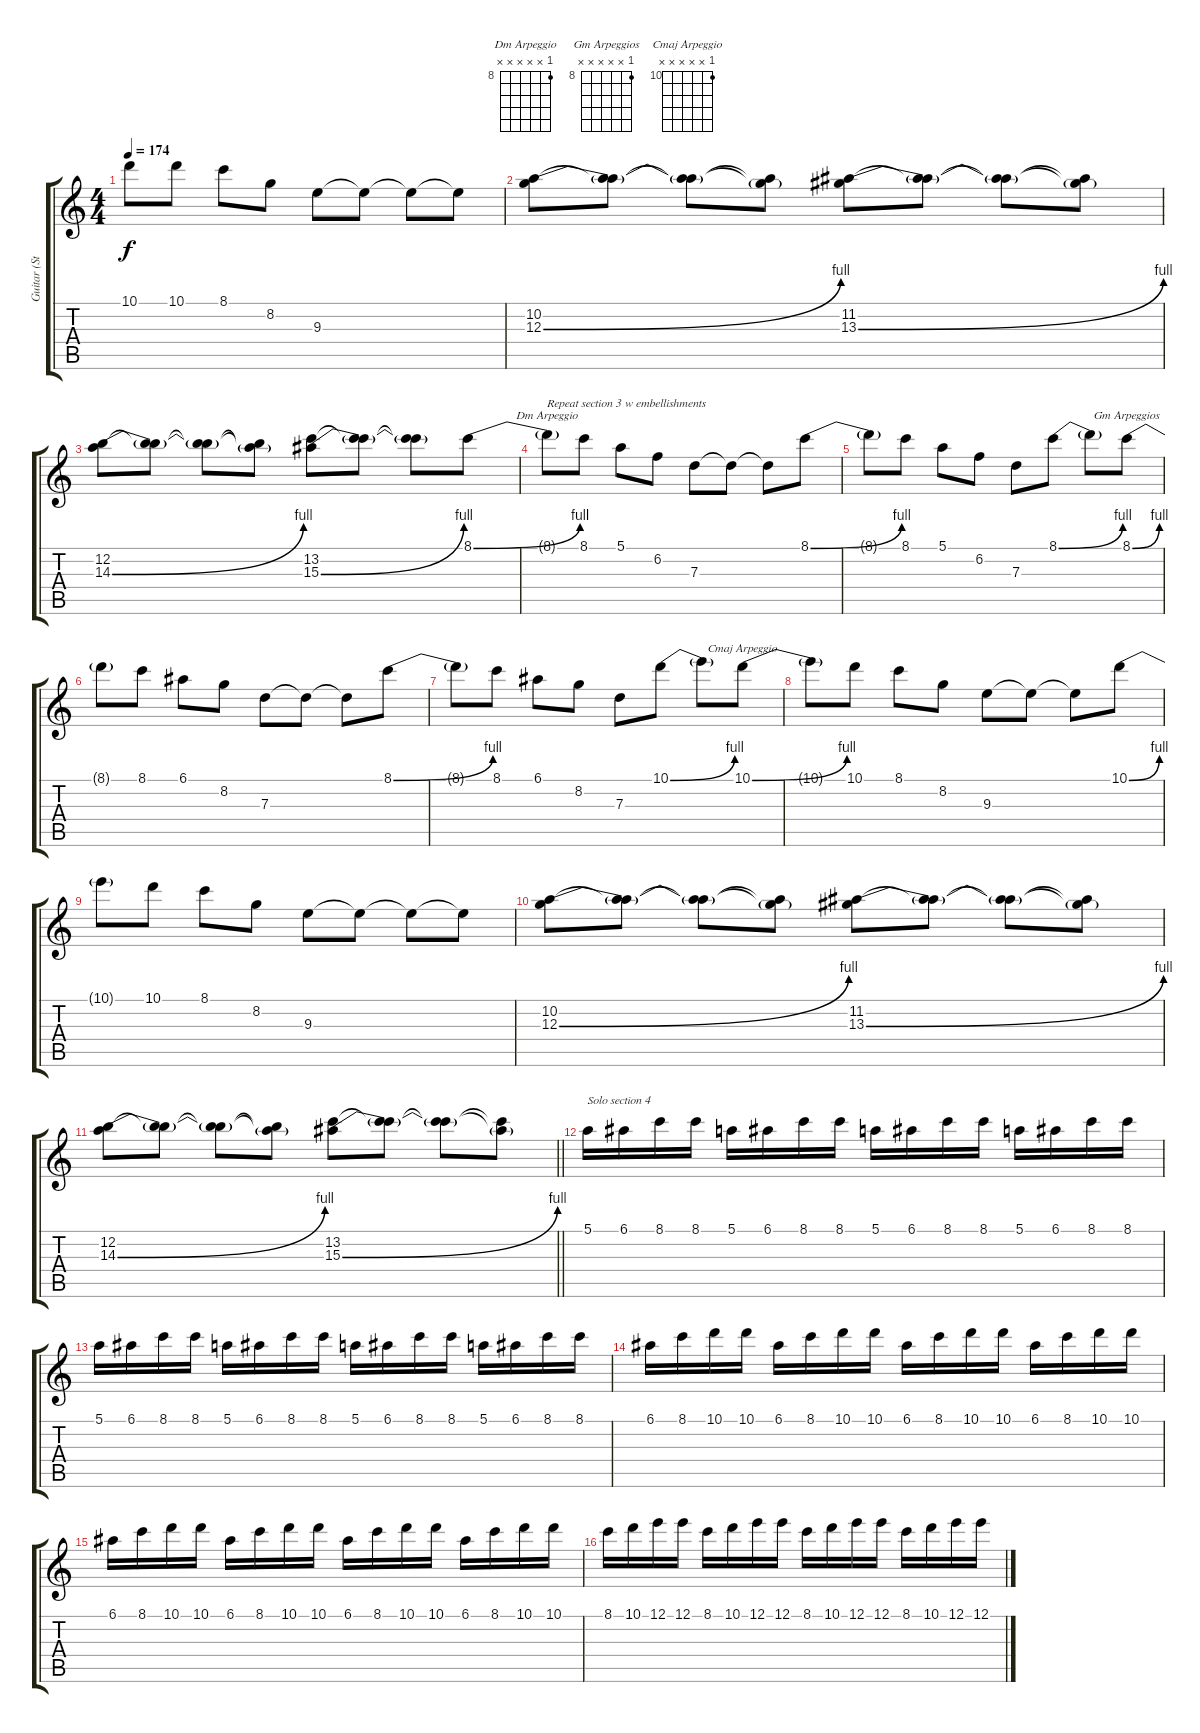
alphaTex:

\track ("Guitar (Steve Morse)" "Guitar (St") {instrument overdrivenguitar}
\staff {score tabs}
\tuning (E4 B3 G3 D3 A2 E2) {hide}
\chord ("Dm Arpeggio" 8 x x x x x) {firstfret 8}
\chord ("Gm Arpeggios" 8 x x x x x) {firstfret 8}
\chord ("Cmaj Arpeggio" 10 x x x x x) {firstfret 10}
\ts (4 4)
\tempo 174
\clef g2
\ks c
10.1{t}.8{dy f} 10.1.8 8.1.8 8.2.8 9.3.8 9.3{t}.8 9.3{t}.8 9.3{t}.8 |
(10.2 12.3{be (bend 0 0 60 4)}).8 (10.2{t} 12.3{t}).8 (10.2{t} 12.3{t}).8 (10.2{t} 12.3{t}).8 (11.2 13.3{be (bend 0 0 60 4)}).8 (11.2{t} 13.3{t}).8 (11.2{t} 13.3{t}).8 (11.2{t} 13.3{t}).8 |
(12.2 14.3{be (bend 0 0 60 4)}).8 (12.2{t} 14.3{t}).8 (12.2{t} 14.3{t}).8 (12.2{t} 14.3{t}).8 (13.2 15.3{be (bend 0 0 60 4)}).8 (13.2{t} 15.3{t}).8 (13.2{t} 15.3{t}).8 8.1{be (bend 0 0 60 4)}.8 |
8.1{t}.8{ch "Dm Arpeggio" txt "Repeat section 3 w embellishments"} 8.1.8 5.1.8 6.2.8 7.3.8 7.3{t}.8 7.3{t}.8 8.1{be (bend 0 0 60 4)}.8 |
8.1{t}.8 8.1.8 5.1.8 6.2.8 7.3.8 8.1{be (bend 0 0 60 4)}.8 8.1{t}.8 8.1{be (bend 0 0 60 4)}.8{ch "Gm Arpeggios"} |
8.1{t}.8 8.1.8 6.1.8 8.2.8 7.3.8 7.3{t}.8 7.3{t}.8 8.1{be (bend 0 0 60 4)}.8 |
8.1{t}.8 8.1.8 6.1.8 8.2.8 7.3.8 10.1{be (bend 0 0 60 4)}.8 10.1{t}.8 10.1{be (bend 0 0 60 4)}.8{ch "Cmaj Arpeggio"} |
10.1{t}.8 10.1.8 8.1.8 8.2.8 9.3.8 9.3{t}.8 9.3{t}.8 10.1{be (bend 0 0 60 4)}.8 |
10.1{t}.8 10.1.8 8.1.8 8.2.8 9.3.8 9.3{t}.8 9.3{t}.8 9.3{t}.8 |
(10.2 12.3{be (bend 0 0 60 4)}).8 (10.2{t} 12.3{t}).8 (10.2{t} 12.3{t}).8 (10.2{t} 12.3{t}).8 (11.2 13.3{be (bend 0 0 60 4)}).8 (11.2{t} 13.3{t}).8 (11.2{t} 13.3{t}).8 (11.2{t} 13.3{t}).8 |
\barLineRight lightlight
(12.2 14.3{be (bend 0 0 60 4)}).8 (12.2{t} 14.3{t}).8 (12.2{t} 14.3{t}).8 (12.2{t} 14.3{t}).8 (13.2 15.3{be (bend 0 0 60 4)}).8 (13.2{t} 15.3{t}).8 (13.2{t} 15.3{t}).8 (13.2{t} 15.3{t}).8 |
5.1.16{txt "Solo section 4"} 6.1.16 8.1.16 8.1.16 5.1.16 6.1.16 8.1.16 8.1.16 5.1.16 6.1.16 8.1.16 8.1.16 5.1.16 6.1.16 8.1.16 8.1.16 |
5.1.16 6.1.16 8.1.16 8.1.16 5.1.16 6.1.16 8.1.16 8.1.16 5.1.16 6.1.16 8.1.16 8.1.16 5.1.16 6.1.16 8.1.16 8.1.16 |
6.1.16 8.1.16 10.1.16 10.1.16 6.1.16 8.1.16 10.1.16 10.1.16 6.1.16 8.1.16 10.1.16 10.1.16 6.1.16 8.1.16 10.1.16 10.1.16 |
6.1.16 8.1.16 10.1.16 10.1.16 6.1.16 8.1.16 10.1.16 10.1.16 6.1.16 8.1.16 10.1.16 10.1.16 6.1.16 8.1.16 10.1.16 10.1.16 |
8.1.16 10.1.16 12.1.16 12.1.16 8.1.16 10.1.16 12.1.16 12.1.16 8.1.16 10.1.16 12.1.16 12.1.16 8.1.16 10.1.16 12.1.16 12.1.16
